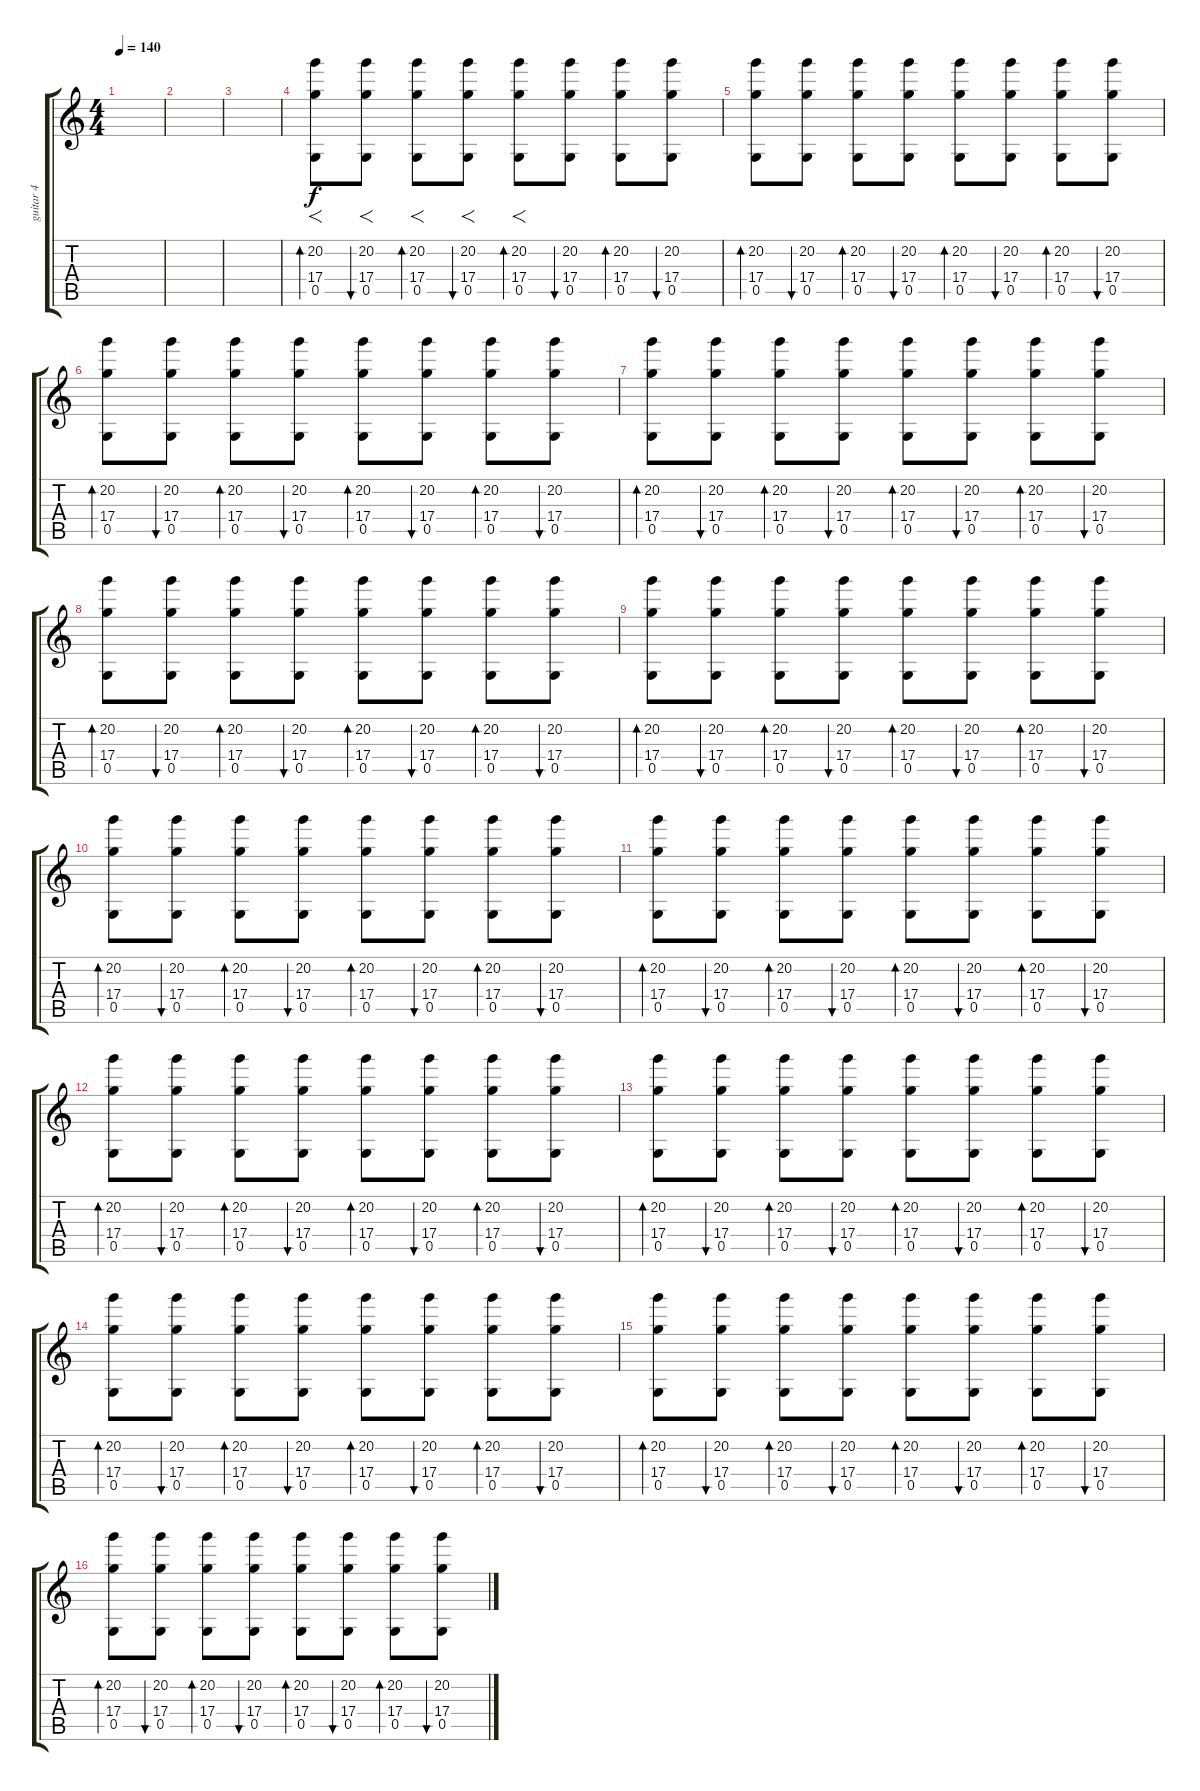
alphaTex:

\track ("guitar 4" "guitar 4") {instrument electricguitarjazz}
\staff {score tabs}
\tuning (E4 B3 G3 D3 G2 E2) {hide}
\ts (4 4)
\tempo 140
\clef g2
\ks c
|
|
|
(20.2 17.4 0.5).8{f bd 60} (20.2 17.4 0.5).8{f bu 60} (20.2 17.4 0.5).8{f bd 60} (20.2 17.4 0.5).8{f bu 60} (20.2 17.4 0.5).8{f bd 60} (20.2 17.4 0.5).8{bu 60} (20.2 17.4 0.5).8{bd 60} (20.2 17.4 0.5).8{bu 60} |
(20.2 17.4 0.5).8{bd 60} (20.2 17.4 0.5).8{bu 60} (20.2 17.4 0.5).8{bd 60} (20.2 17.4 0.5).8{bu 60} (20.2 17.4 0.5).8{bd 60} (20.2 17.4 0.5).8{bu 60} (20.2 17.4 0.5).8{bd 60} (20.2 17.4 0.5).8{bu 60} |
(20.2 17.4 0.5).8{bd 60} (20.2 17.4 0.5).8{bu 60} (20.2 17.4 0.5).8{bd 60} (20.2 17.4 0.5).8{bu 60} (20.2 17.4 0.5).8{bd 60} (20.2 17.4 0.5).8{bu 60} (20.2 17.4 0.5).8{bd 60} (20.2 17.4 0.5).8{bu 60} |
(20.2 17.4 0.5).8{bd 60} (20.2 17.4 0.5).8{bu 60} (20.2 17.4 0.5).8{bd 60} (20.2 17.4 0.5).8{bu 60} (20.2 17.4 0.5).8{bd 60} (20.2 17.4 0.5).8{bu 60} (20.2 17.4 0.5).8{bd 60} (20.2 17.4 0.5).8{bu 60} |
(20.2 17.4 0.5).8{bd 60} (20.2 17.4 0.5).8{bu 60} (20.2 17.4 0.5).8{bd 60} (20.2 17.4 0.5).8{bu 60} (20.2 17.4 0.5).8{bd 60} (20.2 17.4 0.5).8{bu 60} (20.2 17.4 0.5).8{bd 60} (20.2 17.4 0.5).8{bu 60} |
(20.2 17.4 0.5).8{bd 60} (20.2 17.4 0.5).8{bu 60} (20.2 17.4 0.5).8{bd 60} (20.2 17.4 0.5).8{bu 60} (20.2 17.4 0.5).8{bd 60} (20.2 17.4 0.5).8{bu 60} (20.2 17.4 0.5).8{bd 60} (20.2 17.4 0.5).8{bu 60} |
(20.2 17.4 0.5).8{bd 60} (20.2 17.4 0.5).8{bu 60} (20.2 17.4 0.5).8{bd 60} (20.2 17.4 0.5).8{bu 60} (20.2 17.4 0.5).8{bd 60} (20.2 17.4 0.5).8{bu 60} (20.2 17.4 0.5).8{bd 60} (20.2 17.4 0.5).8{bu 60} |
(20.2 17.4 0.5).8{bd 60} (20.2 17.4 0.5).8{bu 60} (20.2 17.4 0.5).8{bd 60} (20.2 17.4 0.5).8{bu 60} (20.2 17.4 0.5).8{bd 60} (20.2 17.4 0.5).8{bu 60} (20.2 17.4 0.5).8{bd 60} (20.2 17.4 0.5).8{bu 60} |
(20.2 17.4 0.5).8{bd 60} (20.2 17.4 0.5).8{bu 60} (20.2 17.4 0.5).8{bd 60} (20.2 17.4 0.5).8{bu 60} (20.2 17.4 0.5).8{bd 60} (20.2 17.4 0.5).8{bu 60} (20.2 17.4 0.5).8{bd 60} (20.2 17.4 0.5).8{bu 60} |
(20.2 17.4 0.5).8{bd 60} (20.2 17.4 0.5).8{bu 60} (20.2 17.4 0.5).8{bd 60} (20.2 17.4 0.5).8{bu 60} (20.2 17.4 0.5).8{bd 60} (20.2 17.4 0.5).8{bu 60} (20.2 17.4 0.5).8{bd 60} (20.2 17.4 0.5).8{bu 60} |
(20.2 17.4 0.5).8{bd 60} (20.2 17.4 0.5).8{bu 60} (20.2 17.4 0.5).8{bd 60} (20.2 17.4 0.5).8{bu 60} (20.2 17.4 0.5).8{bd 60} (20.2 17.4 0.5).8{bu 60} (20.2 17.4 0.5).8{bd 60} (20.2 17.4 0.5).8{bu 60} |
(20.2 17.4 0.5).8{bd 60} (20.2 17.4 0.5).8{bu 60} (20.2 17.4 0.5).8{bd 60} (20.2 17.4 0.5).8{bu 60} (20.2 17.4 0.5).8{bd 60} (20.2 17.4 0.5).8{bu 60} (20.2 17.4 0.5).8{bd 60} (20.2 17.4 0.5).8{bu 60} |
(20.2 17.4 0.5).8{bd 60} (20.2 17.4 0.5).8{bu 60} (20.2 17.4 0.5).8{bd 60} (20.2 17.4 0.5).8{bu 60} (20.2 17.4 0.5).8{bd 60} (20.2 17.4 0.5).8{bu 60} (20.2 17.4 0.5).8{bd 60} (20.2 17.4 0.5).8{bu 60}
